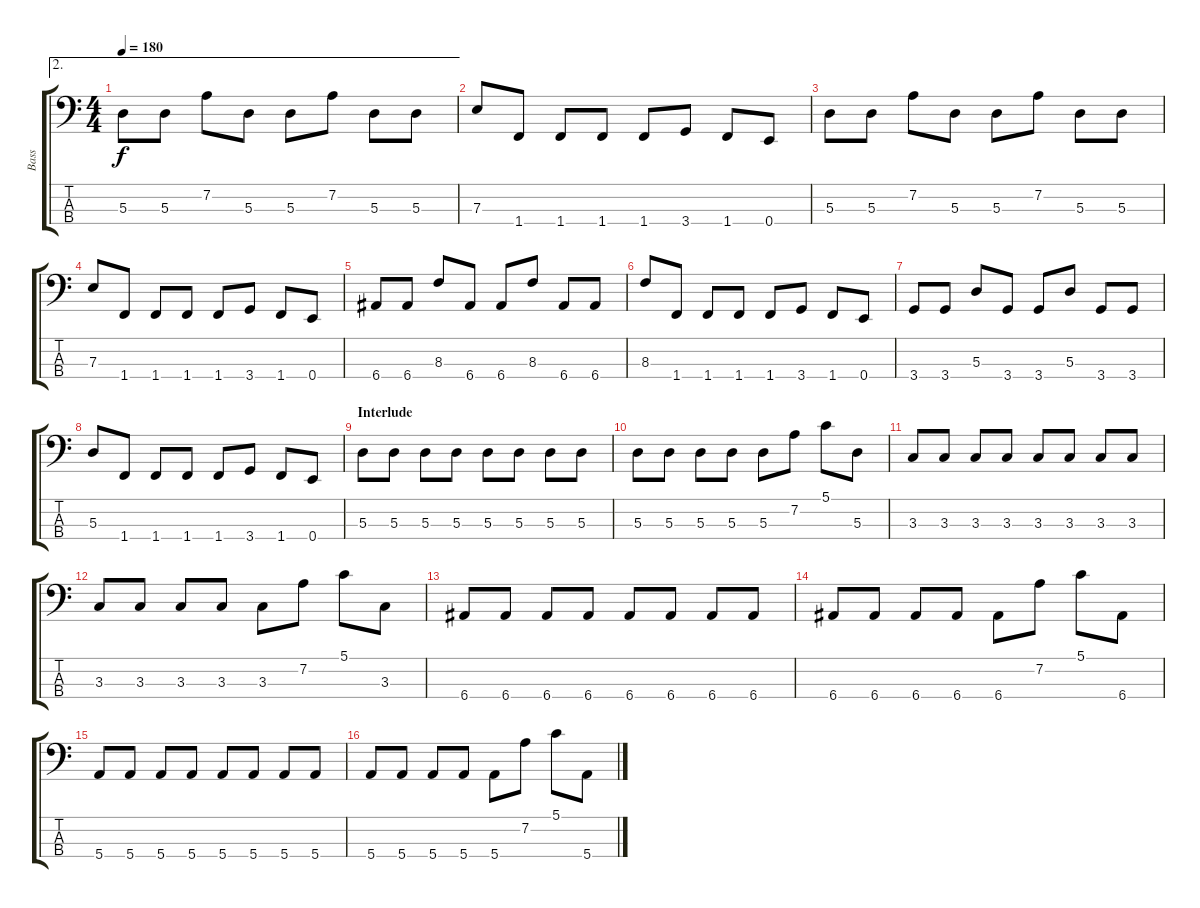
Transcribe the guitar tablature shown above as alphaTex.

\track ("Bass" "Bass") {instrument electricbassfinger}
\staff {score tabs}
\tuning (G2 D2 A1 E1) {hide}
\ae 2
\ts (4 4)
\tempo 180
\clef f4
\ks c
5.3.8{dy f} 5.3.8 7.2.8 5.3.8 5.3.8 7.2.8 5.3.8 5.3.8 |
7.3.8 1.4.8 1.4.8 1.4.8 1.4.8 3.4.8 1.4.8 0.4.8 |
5.3.8 5.3.8 7.2.8 5.3.8 5.3.8 7.2.8 5.3.8 5.3.8 |
7.3.8 1.4.8 1.4.8 1.4.8 1.4.8 3.4.8 1.4.8 0.4.8 |
6.4.8 6.4.8 8.3.8 6.4.8 6.4.8 8.3.8 6.4.8 6.4.8 |
8.3.8 1.4.8 1.4.8 1.4.8 1.4.8 3.4.8 1.4.8 0.4.8 |
3.4.8 3.4.8 5.3.8 3.4.8 3.4.8 5.3.8 3.4.8 3.4.8 |
5.3.8 1.4.8 1.4.8 1.4.8 1.4.8 3.4.8 1.4.8 0.4.8 |
\section ("" "Interlude")
5.3.8 5.3.8 5.3.8 5.3.8 5.3.8 5.3.8 5.3.8 5.3.8 |
5.3.8 5.3.8 5.3.8 5.3.8 5.3.8 7.2.8 5.1.8 5.3.8 |
3.3.8 3.3.8 3.3.8 3.3.8 3.3.8 3.3.8 3.3.8 3.3.8 |
3.3.8 3.3.8 3.3.8 3.3.8 3.3.8 7.2.8 5.1.8 3.3.8 |
6.4.8 6.4.8 6.4.8 6.4.8 6.4.8 6.4.8 6.4.8 6.4.8 |
6.4.8 6.4.8 6.4.8 6.4.8 6.4.8 7.2.8 5.1.8 6.4.8 |
5.4.8 5.4.8 5.4.8 5.4.8 5.4.8 5.4.8 5.4.8 5.4.8 |
5.4.8 5.4.8 5.4.8 5.4.8 5.4.8 7.2.8 5.1.8 5.4.8
